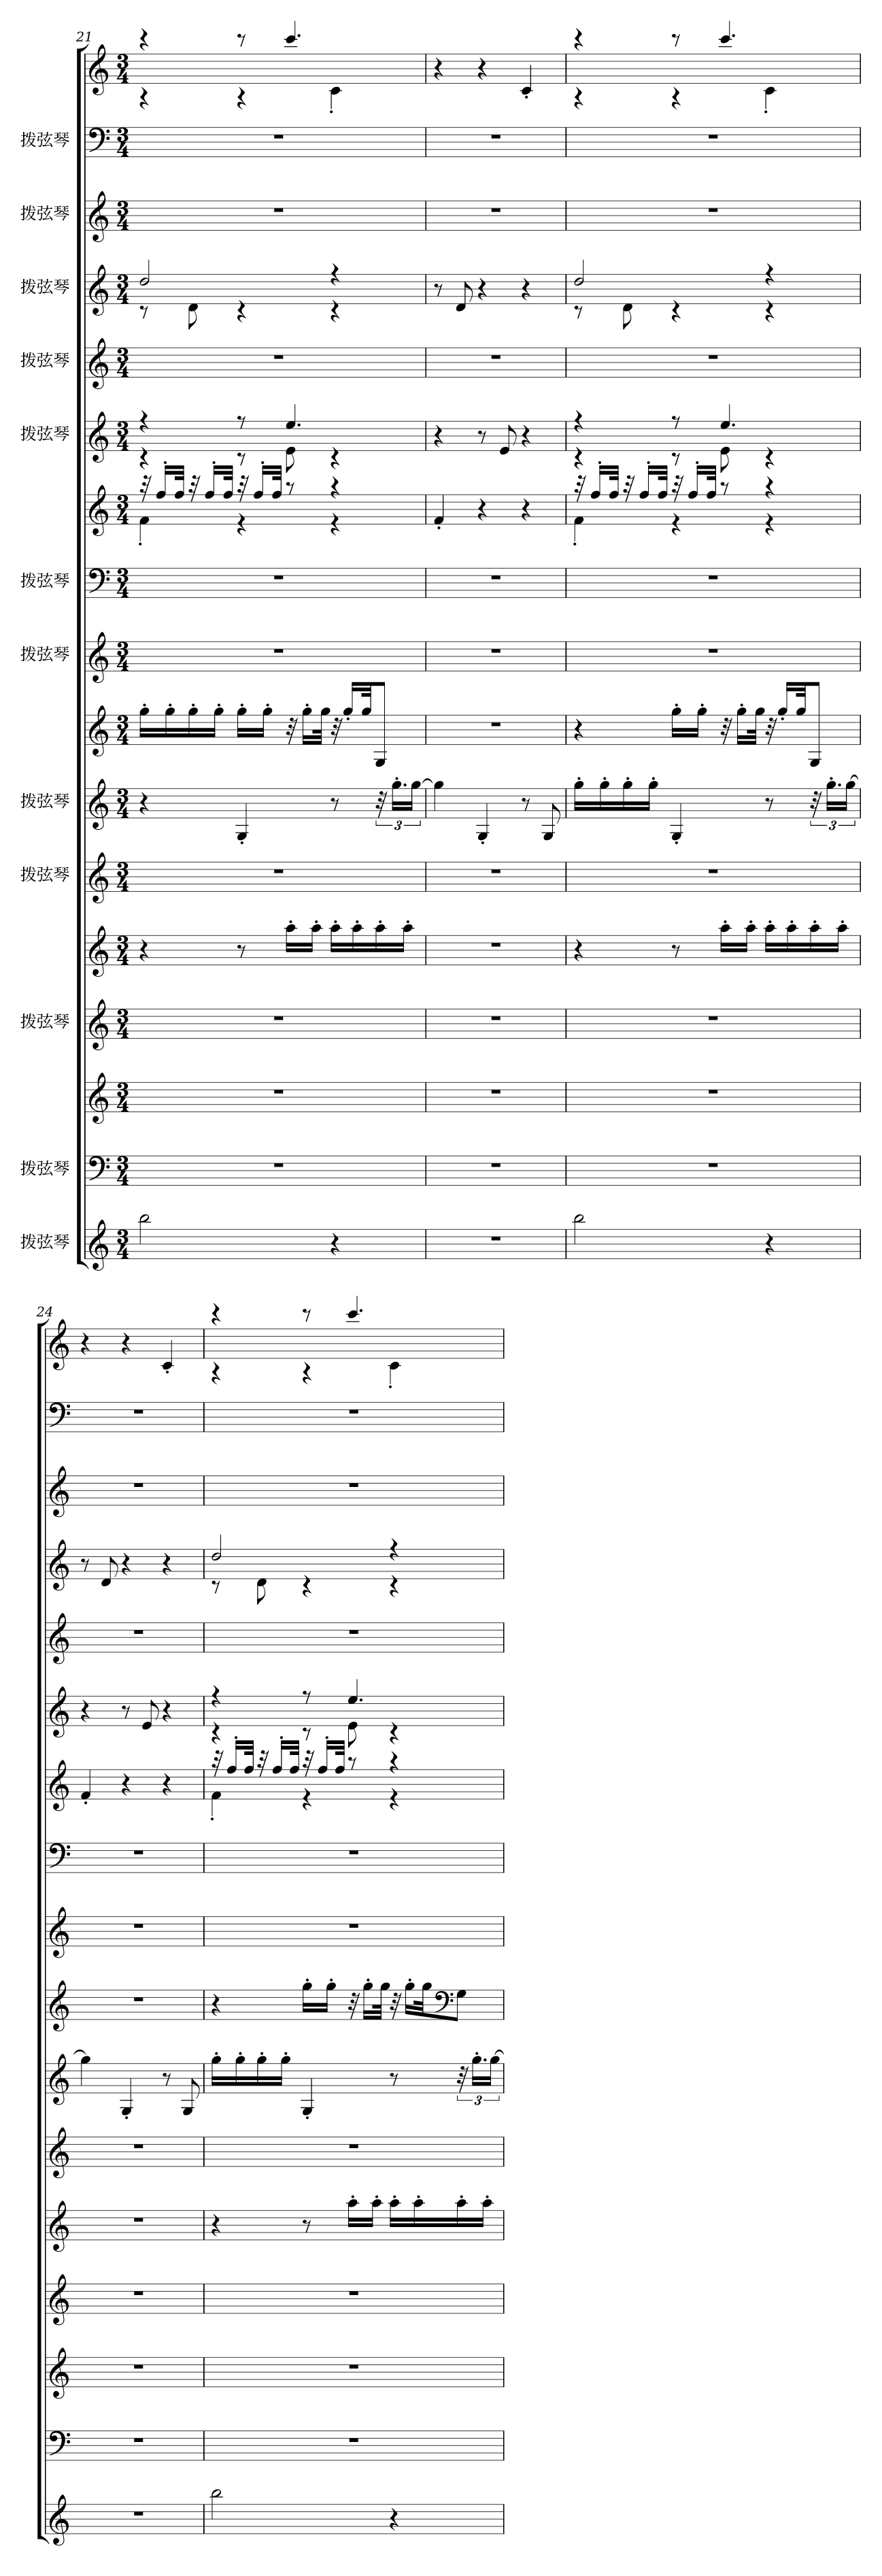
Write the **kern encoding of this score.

**kern	**kern	**kern	**kern	**kern	**kern	**kern	**kern	**kern	**kern	**kern	**kern	**kern	**kern	**kern	**kern	**kern
*part12	*part11	*part11	*part10	*part10	*part9	*part8	*part8	*part7	*part6	*part6	*part5	*part4	*part3	*part2	*part1	*part1
*staff17	*staff16	*staff15	*staff14	*staff13	*staff12	*staff11	*staff10	*staff9	*staff8	*staff7	*staff6	*staff5	*staff4	*staff3	*staff2	*staff1
*I"拨弦琴	*I"拨弦琴	*	*I"拨弦琴	*	*I"拨弦琴	*I"拨弦琴	*	*I"拨弦琴	*I"拨弦琴	*	*I"拨弦琴	*I"拨弦琴	*I"拨弦琴	*I"拨弦琴	*I"拨弦琴	*
!!LO:PB:g=z
*clefG2	*clefF4	*clefG2	*clefG2	*clefG2	*clefG2	*clefG2	*clefG2	*clefG2	*clefF4	*clefG2	*clefG2	*clefG2	*clefG2	*clefG2	*clefF4	*clefG2
*k[]	*k[]	*k[]	*k[]	*k[]	*k[]	*k[]	*k[]	*k[]	*k[]	*k[]	*k[]	*k[]	*k[]	*k[]	*k[]	*k[]
*M3/4	*M3/4	*M3/4	*M3/4	*M3/4	*M3/4	*M3/4	*M3/4	*M3/4	*M3/4	*M3/4	*M3/4	*M3/4	*M3/4	*M3/4	*M3/4	*M3/4
=21	=21	=21	=21	=21	=21	=21	=21	=21	=21	=21	=21	=21	=21	=21	=21	=21
*	*	*	*	*	*	*	*	*	*	*^	*^	*	*^	*	*	*^
2bb\	2.r	2.r	2.r	4r	2.r	4r	16gg'\LL	2.r	2.r	32r	4f'\	4r	4r	2.r	2dd/	8r	2.r	2.r	4r	4r
.	.	.	.	.	.	.	.	.	.	16ff'/LL	.	.	.	.	.	.	.	.	.	.
.	.	.	.	.	.	.	16gg'\	.	.	.	.	.	.	.	.	.	.	.	.	.
.	.	.	.	.	.	.	.	.	.	32ff/JJk	.	.	.	.	.	.	.	.	.	.
.	.	.	.	.	.	.	16gg'\	.	.	32r	.	.	.	.	.	8d\	.	.	.	.
.	.	.	.	.	.	.	.	.	.	16ff'/LL	.	.	.	.	.	.	.	.	.	.
.	.	.	.	.	.	.	16gg'\JJ	.	.	.	.	.	.	.	.	.	.	.	.	.
.	.	.	.	.	.	.	.	.	.	32ff/JJk	.	.	.	.	.	.	.	.	.	.
.	.	.	.	8r	.	4G'/	16gg'\LL	.	.	32r	4r	8r	8r	.	.	4r	.	.	8r	4r
.	.	.	.	.	.	.	.	.	.	16ff'/LL	.	.	.	.	.	.	.	.	.	.
.	.	.	.	.	.	.	16gg'\JJ	.	.	.	.	.	.	.	.	.	.	.	.	.
.	.	.	.	.	.	.	.	.	.	32ff/JJk	.	.	.	.	.	.	.	.	.	.
.	.	.	.	16aa'\LL	.	.	32r	.	.	8r	.	4.ee/	8e\	.	.	.	.	.	4.ccc/	.
.	.	.	.	.	.	.	16gg'\LL	.	.	.	.	.	.	.	.	.	.	.	.	.
.	.	.	.	16aa'\JJ	.	.	.	.	.	.	.	.	.	.	.	.	.	.	.	.
.	.	.	.	.	.	.	32gg\JJk	.	.	.	.	.	.	.	.	.	.	.	.	.
4r	.	.	.	16aa'\LL	.	8r	32r	.	.	4r	4r	.	4r	.	4r	4r	.	.	.	4c'\
.	.	.	.	.	.	.	16gg'/LL	.	.	.	.	.	.	.	.	.	.	.	.	.
.	.	.	.	16aa'\	.	.	.	.	.	.	.	.	.	.	.	.	.	.	.	.
.	.	.	.	.	.	.	32gg/JK	.	.	.	.	.	.	.	.	.	.	.	.	.
.	.	.	.	16aa'\	.	48r	8G/J	.	.	.	.	.	.	.	.	.	.	.	.	.
.	.	.	.	.	.	24.gg'\LL	.	.	.	.	.	.	.	.	.	.	.	.	.	.
.	.	.	.	16aa'\JJ	.	.	.	.	.	.	.	.	.	.	.	.	.	.	.	.
.	.	.	.	.	.	[24gg\JJ	.	.	.	.	.	.	.	.	.	.	.	.	.	.
*	*	*	*	*	*	*	*	*	*	*v	*v	*	*	*	*v	*v	*	*	*v	*v
*	*	*	*	*	*	*	*	*	*	*	*v	*v	*	*	*	*	*
=22	=22	=22	=22	=22	=22	=22	=22	=22	=22	=22	=22	=22	=22	=22	=22	=22
2.r	2.r	2.r	2.r	2.r	2.r	4gg\]	2.r	2.r	2.r	4f'/	4r	2.r	8r	2.r	2.r	4r
.	.	.	.	.	.	.	.	.	.	.	.	.	8d/	.	.	.
.	.	.	.	.	.	4G'/	.	.	.	4r	8r	.	4r	.	.	4r
.	.	.	.	.	.	.	.	.	.	.	8e/	.	.	.	.	.
.	.	.	.	.	.	8r	.	.	.	4r	4r	.	4r	.	.	4c'/
.	.	.	.	.	.	8G/	.	.	.	.	.	.	.	.	.	.
=23	=23	=23	=23	=23	=23	=23	=23	=23	=23	=23	=23	=23	=23	=23	=23	=23
*	*	*	*	*	*	*	*	*	*	*^	*^	*	*^	*	*	*^
2bb\	2.r	2.r	2.r	4r	2.r	16gg'\LL	4r	2.r	2.r	32r	4f'\	4r	4r	2.r	2dd/	8r	2.r	2.r	4r	4r
.	.	.	.	.	.	.	.	.	.	16ff'/LL	.	.	.	.	.	.	.	.	.	.
.	.	.	.	.	.	16gg'\	.	.	.	.	.	.	.	.	.	.	.	.	.	.
.	.	.	.	.	.	.	.	.	.	32ff/JJk	.	.	.	.	.	.	.	.	.	.
.	.	.	.	.	.	16gg'\	.	.	.	32r	.	.	.	.	.	8d\	.	.	.	.
.	.	.	.	.	.	.	.	.	.	16ff'/LL	.	.	.	.	.	.	.	.	.	.
.	.	.	.	.	.	16gg'\JJ	.	.	.	.	.	.	.	.	.	.	.	.	.	.
.	.	.	.	.	.	.	.	.	.	32ff/JJk	.	.	.	.	.	.	.	.	.	.
.	.	.	.	8r	.	4G'/	16gg'\LL	.	.	32r	4r	8r	8r	.	.	4r	.	.	8r	4r
.	.	.	.	.	.	.	.	.	.	16ff'/LL	.	.	.	.	.	.	.	.	.	.
.	.	.	.	.	.	.	16gg'\JJ	.	.	.	.	.	.	.	.	.	.	.	.	.
.	.	.	.	.	.	.	.	.	.	32ff/JJk	.	.	.	.	.	.	.	.	.	.
.	.	.	.	16aa'\LL	.	.	32r	.	.	8r	.	4.ee/	8e\	.	.	.	.	.	4.ccc/	.
.	.	.	.	.	.	.	16gg'\LL	.	.	.	.	.	.	.	.	.	.	.	.	.
.	.	.	.	16aa'\JJ	.	.	.	.	.	.	.	.	.	.	.	.	.	.	.	.
.	.	.	.	.	.	.	32gg\JJk	.	.	.	.	.	.	.	.	.	.	.	.	.
4r	.	.	.	16aa'\LL	.	8r	32r	.	.	4r	4r	.	4r	.	4r	4r	.	.	.	4c'\
.	.	.	.	.	.	.	16gg'/LL	.	.	.	.	.	.	.	.	.	.	.	.	.
.	.	.	.	16aa'\	.	.	.	.	.	.	.	.	.	.	.	.	.	.	.	.
.	.	.	.	.	.	.	32gg/JK	.	.	.	.	.	.	.	.	.	.	.	.	.
.	.	.	.	16aa'\	.	48r	8G/J	.	.	.	.	.	.	.	.	.	.	.	.	.
.	.	.	.	.	.	24.gg'\LL	.	.	.	.	.	.	.	.	.	.	.	.	.	.
.	.	.	.	16aa'\JJ	.	.	.	.	.	.	.	.	.	.	.	.	.	.	.	.
.	.	.	.	.	.	[24gg\JJ	.	.	.	.	.	.	.	.	.	.	.	.	.	.
*	*	*	*	*	*	*	*	*	*	*v	*v	*	*	*	*v	*v	*	*	*v	*v
*	*	*	*	*	*	*	*	*	*	*	*v	*v	*	*	*	*	*
!!LO:PB:g=z
=24	=24	=24	=24	=24	=24	=24	=24	=24	=24	=24	=24	=24	=24	=24	=24	=24
2.r	2.r	2.r	2.r	2.r	2.r	4gg\]	2.r	2.r	2.r	4f'/	4r	2.r	8r	2.r	2.r	4r
.	.	.	.	.	.	.	.	.	.	.	.	.	8d/	.	.	.
.	.	.	.	.	.	4G'/	.	.	.	4r	8r	.	4r	.	.	4r
.	.	.	.	.	.	.	.	.	.	.	8e/	.	.	.	.	.
.	.	.	.	.	.	8r	.	.	.	4r	4r	.	4r	.	.	4c'/
.	.	.	.	.	.	8G/	.	.	.	.	.	.	.	.	.	.
=25	=25	=25	=25	=25	=25	=25	=25	=25	=25	=25	=25	=25	=25	=25	=25	=25
*	*	*	*	*	*	*	*	*	*	*^	*^	*	*^	*	*	*^
2bb\	2.r	2.r	2.r	4r	2.r	16gg'\LL	4r	2.r	2.r	32r	4f'\	4r	4r	2.r	2dd/	8r	2.r	2.r	4r	4r
.	.	.	.	.	.	.	.	.	.	16ff'/LL	.	.	.	.	.	.	.	.	.	.
.	.	.	.	.	.	16gg'\	.	.	.	.	.	.	.	.	.	.	.	.	.	.
.	.	.	.	.	.	.	.	.	.	32ff/JJk	.	.	.	.	.	.	.	.	.	.
.	.	.	.	.	.	16gg'\	.	.	.	32r	.	.	.	.	.	8d\	.	.	.	.
.	.	.	.	.	.	.	.	.	.	16ff'/LL	.	.	.	.	.	.	.	.	.	.
.	.	.	.	.	.	16gg'\JJ	.	.	.	.	.	.	.	.	.	.	.	.	.	.
.	.	.	.	.	.	.	.	.	.	32ff/JJk	.	.	.	.	.	.	.	.	.	.
.	.	.	.	8r	.	4G'/	16gg'\LL	.	.	32r	4r	8r	8r	.	.	4r	.	.	8r	4r
.	.	.	.	.	.	.	.	.	.	16ff'/LL	.	.	.	.	.	.	.	.	.	.
.	.	.	.	.	.	.	16gg'\JJ	.	.	.	.	.	.	.	.	.	.	.	.	.
.	.	.	.	.	.	.	.	.	.	32ff/JJk	.	.	.	.	.	.	.	.	.	.
.	.	.	.	16aa'\LL	.	.	32r	.	.	8r	.	4.ee/	8e\	.	.	.	.	.	4.ccc/	.
.	.	.	.	.	.	.	16gg'\LL	.	.	.	.	.	.	.	.	.	.	.	.	.
.	.	.	.	16aa'\JJ	.	.	.	.	.	.	.	.	.	.	.	.	.	.	.	.
.	.	.	.	.	.	.	32gg\JJk	.	.	.	.	.	.	.	.	.	.	.	.	.
4r	.	.	.	16aa'\LL	.	8r	32r	.	.	4r	4r	.	4r	.	4r	4r	.	.	.	4c'\
.	.	.	.	.	.	.	16gg'\LL	.	.	.	.	.	.	.	.	.	.	.	.	.
.	.	.	.	16aa'\	.	.	.	.	.	.	.	.	.	.	.	.	.	.	.	.
.	.	.	.	.	.	.	32gg\JK	.	.	.	.	.	.	.	.	.	.	.	.	.
*	*	*	*	*	*	*	*clefF4	*	*	*	*	*	*	*	*	*	*	*	*	*
.	.	.	.	16aa'\	.	48r	8G\J	.	.	.	.	.	.	.	.	.	.	.	.	.
.	.	.	.	.	.	24.gg'\LL	.	.	.	.	.	.	.	.	.	.	.	.	.	.
.	.	.	.	16aa'\JJ	.	.	.	.	.	.	.	.	.	.	.	.	.	.	.	.
.	.	.	.	.	.	[24gg\JJ	.	.	.	.	.	.	.	.	.	.	.	.	.	.
*	*	*	*	*	*	*	*	*	*	*v	*v	*	*	*	*v	*v	*	*	*v	*v
*	*	*	*	*	*	*	*	*	*	*	*v	*v	*	*	*	*	*
=	=	=	=	=	=	=	=	=	=	=	=	=	=	=	=	=
*-	*-	*-	*-	*-	*-	*-	*-	*-	*-	*-	*-	*-	*-	*-	*-	*-
